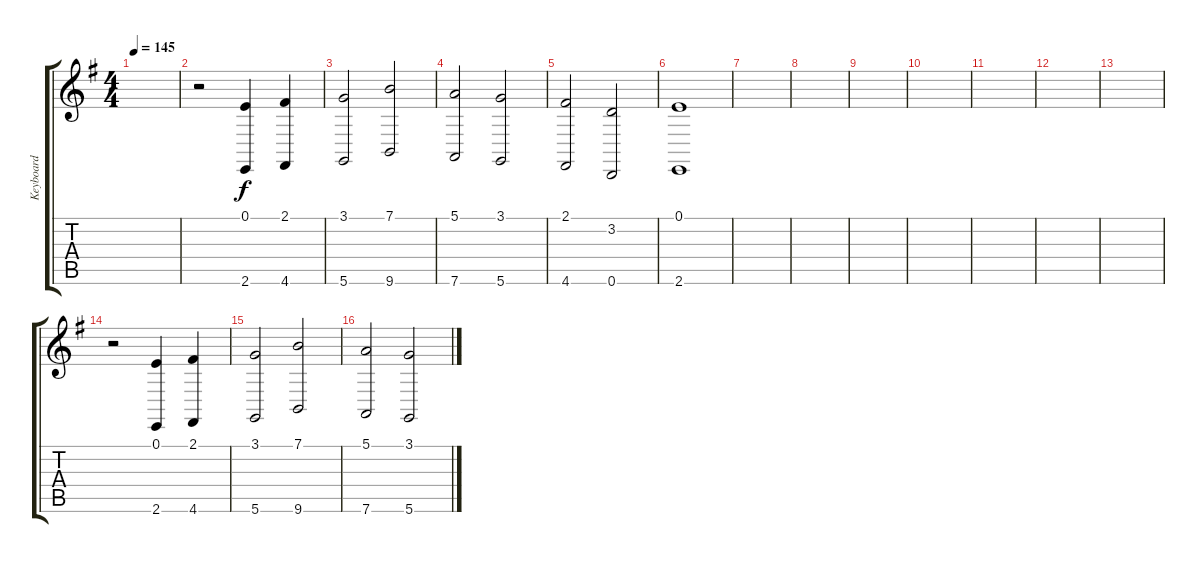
\track ("Keyboard" "Keyboard") {instrument pad4choir}
\staff {score tabs}
\tuning (E4 B3 G3 D3 A2 D2) {hide}
\ts (4 4)
\tempo 145
\clef g2
\ks eminor
|
r.2 (0.1 2.6).4 (2.1 4.6).4 |
(3.1 5.6).2 (7.1 9.6).2 |
(5.1 7.6).2 (3.1 5.6).2 |
(2.1 4.6).2 (3.2 0.6).2 |
(0.1 2.6).1 |
|
|
|
|
|
|
|
r.2 (0.1 2.6).4 (2.1 4.6).4 |
(3.1 5.6).2 (7.1 9.6).2 |
(5.1 7.6).2 (3.1 5.6).2
